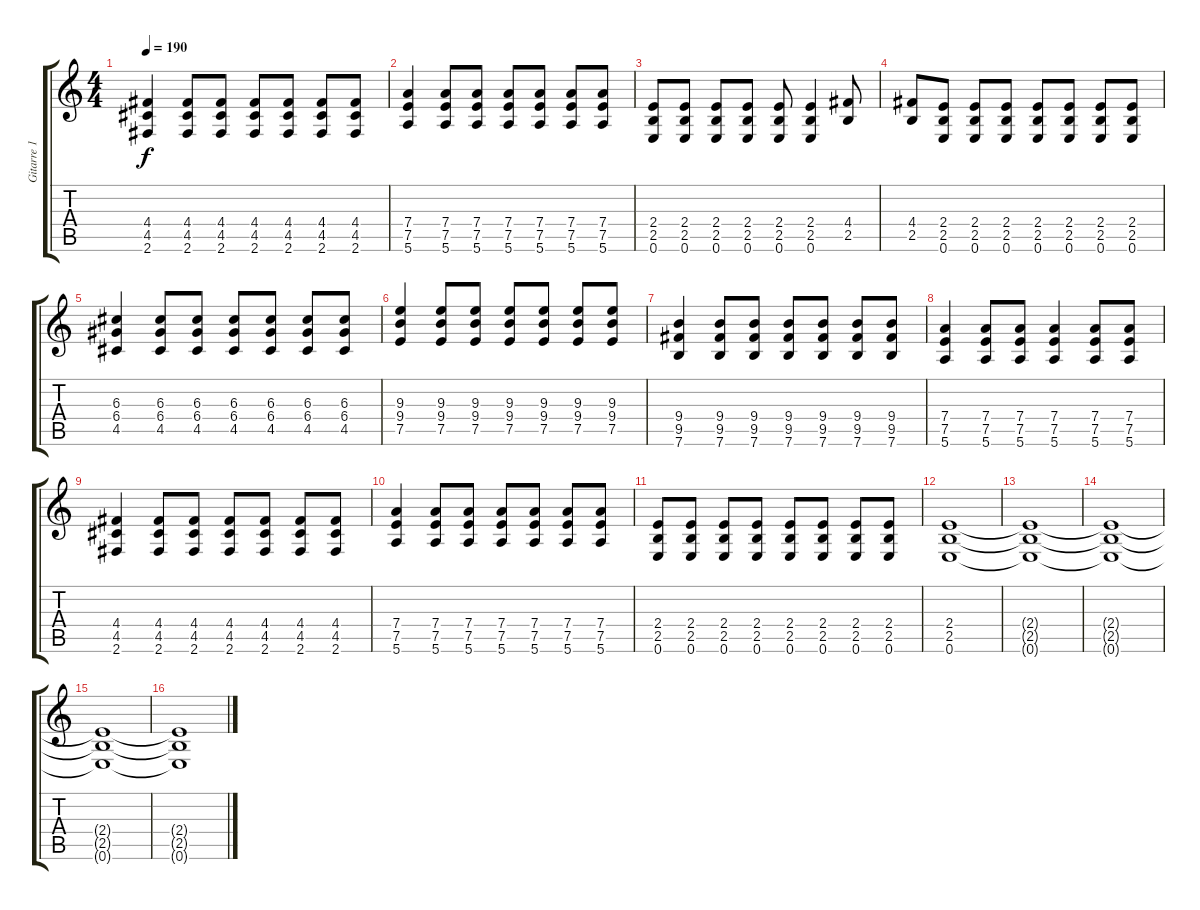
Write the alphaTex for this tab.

\track ("Gitarre 1" "Gitarre 1") {instrument distortionguitar}
\staff {score tabs}
\tuning (E4 B3 G3 D3 A2 E2) {hide}
\ts (4 4)
\tempo 190
\clef g2
\ks c
(4.4 4.5 2.6).4{dy f} (4.4 4.5 2.6).8 (4.4 4.5 2.6).8 (4.4 4.5 2.6).8 (4.4 4.5 2.6).8 (4.4 4.5 2.6).8 (4.4 4.5 2.6).8 |
(7.4 7.5 5.6).4 (7.4 7.5 5.6).8 (7.4 7.5 5.6).8 (7.4 7.5 5.6).8 (7.4 7.5 5.6).8 (7.4 7.5 5.6).8 (7.4 7.5 5.6).8 |
(2.4 2.5 0.6).8 (2.4 2.5 0.6).8 (2.4 2.5 0.6).8 (2.4 2.5 0.6).8 (2.4 2.5 0.6).8 (2.4 2.5 0.6).4 (4.4 2.5).8 |
(4.4 2.5).8 (2.4 2.5 0.6).8 (2.4 2.5 0.6).8 (2.4 2.5 0.6).8 (2.4 2.5 0.6).8 (2.4 2.5 0.6).8 (2.4 2.5 0.6).8 (2.4 2.5 0.6).8 |
(6.3 6.4 4.5).4 (6.3 6.4 4.5).8 (6.3 6.4 4.5).8 (6.3 6.4 4.5).8 (6.3 6.4 4.5).8 (6.3 6.4 4.5).8 (6.3 6.4 4.5).8 |
(9.3 9.4 7.5).4 (9.3 9.4 7.5).8 (9.3 9.4 7.5).8 (9.3 9.4 7.5).8 (9.3 9.4 7.5).8 (9.3 9.4 7.5).8 (9.3 9.4 7.5).8 |
(9.4 9.5 7.6).4 (9.4 9.5 7.6).8 (9.4 9.5 7.6).8 (9.4 9.5 7.6).8 (9.4 9.5 7.6).8 (9.4 9.5 7.6).8 (9.4 9.5 7.6).8 |
(7.4 7.5 5.6).4 (7.4 7.5 5.6).8 (7.4 7.5 5.6).8 (7.4 7.5 5.6).4 (7.4 7.5 5.6).8 (7.4 7.5 5.6).8 |
(4.4 4.5 2.6).4 (4.4 4.5 2.6).8 (4.4 4.5 2.6).8 (4.4 4.5 2.6).8 (4.4 4.5 2.6).8 (4.4 4.5 2.6).8 (4.4 4.5 2.6).8 |
(7.4 7.5 5.6).4 (7.4 7.5 5.6).8 (7.4 7.5 5.6).8 (7.4 7.5 5.6).8 (7.4 7.5 5.6).8 (7.4 7.5 5.6).8 (7.4 7.5 5.6).8 |
(2.4 2.5 0.6).8 (2.4 2.5 0.6).8 (2.4 2.5 0.6).8 (2.4 2.5 0.6).8 (2.4 2.5 0.6).8 (2.4 2.5 0.6).8 (2.4 2.5 0.6).8 (2.4 2.5 0.6).8 |
(2.4 2.5 0.6).1 |
(2.4{t} 2.5{t} 0.6{t}).1 |
(2.4{t} 2.5{t} 0.6{t}).1 |
(2.4{t} 2.5{t} 0.6{t}).1 |
(2.4{t} 2.5{t} 0.6{t}).1
